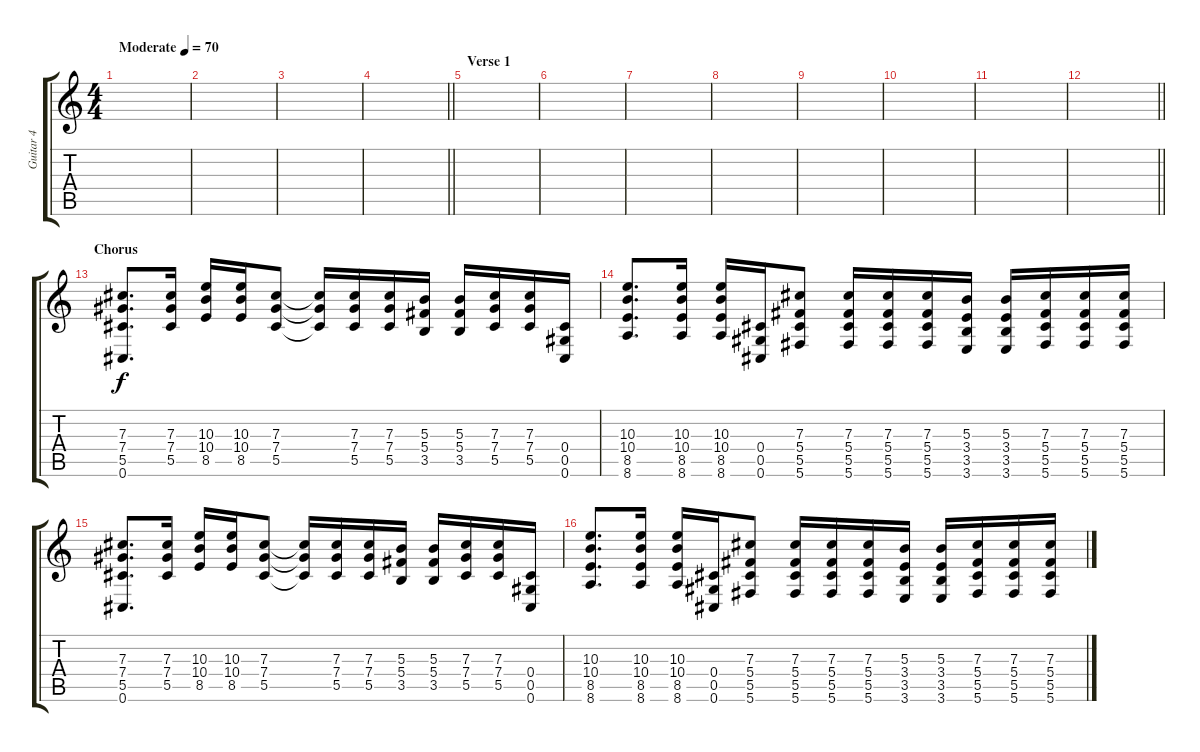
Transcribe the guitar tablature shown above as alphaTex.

\track ("Guitar 4" "Guitar 4") {instrument distortionguitar}
\staff {score tabs}
\tuning (Db4 Ab3 Gb3 Db3 Ab2 Db2) {hide}
\ts (4 4)
\tempo (70 "Moderate")
\clef g2
\ks c
|
|
|
\barLineRight lightlight
|
\section ("" "Verse 1")
|
|
|
|
|
|
|
\barLineRight lightlight
|
\section ("" "Chorus")
(7.3 7.4 5.5 0.6).8{d} (7.3 7.4 5.5).16 (10.3 10.4 8.5).16 (10.3 10.4 8.5).16 (7.3 7.4 5.5).8 (7.3{t} 7.4{t} 5.5{t}).16 (7.3 7.4 5.5).16 (7.3 7.4 5.5).16 (5.3 5.4 3.5).16 (5.3 5.4 3.5).16 (7.3 7.4 5.5).16 (7.3 7.4 5.5).16 (0.4 0.5 0.6).16 |
(10.3 10.4 8.5 8.6).8{d} (10.3 10.4 8.5 8.6).16 (10.3 10.4 8.5 8.6).16 (0.4 0.5 0.6).16 (7.3 5.4 5.5 5.6).8 (7.3 5.4 5.5 5.6).16 (7.3 5.4 5.5 5.6).16 (7.3 5.4 5.5 5.6).16 (5.3 3.4 3.5 3.6).16 (5.3 3.4 3.5 3.6).16 (7.3 5.4 5.5 5.6).16 (7.3 5.4 5.5 5.6).16 (7.3 5.4 5.5 5.6).16 |
(7.3 7.4 5.5 0.6).8{d} (7.3 7.4 5.5).16 (10.3 10.4 8.5).16 (10.3 10.4 8.5).16 (7.3 7.4 5.5).8 (7.3{t} 7.4{t} 5.5{t}).16 (7.3 7.4 5.5).16 (7.3 7.4 5.5).16 (5.3 5.4 3.5).16 (5.3 5.4 3.5).16 (7.3 7.4 5.5).16 (7.3 7.4 5.5).16 (0.4 0.5 0.6).16 |
(10.3 10.4 8.5 8.6).8{d} (10.3 10.4 8.5 8.6).16 (10.3 10.4 8.5 8.6).16 (0.4 0.5 0.6).16 (7.3 5.4 5.5 5.6).8 (7.3 5.4 5.5 5.6).16 (7.3 5.4 5.5 5.6).16 (7.3 5.4 5.5 5.6).16 (5.3 3.4 3.5 3.6).16 (5.3 3.4 3.5 3.6).16 (7.3 5.4 5.5 5.6).16 (7.3 5.4 5.5 5.6).16 (7.3 5.4 5.5 5.6).16
